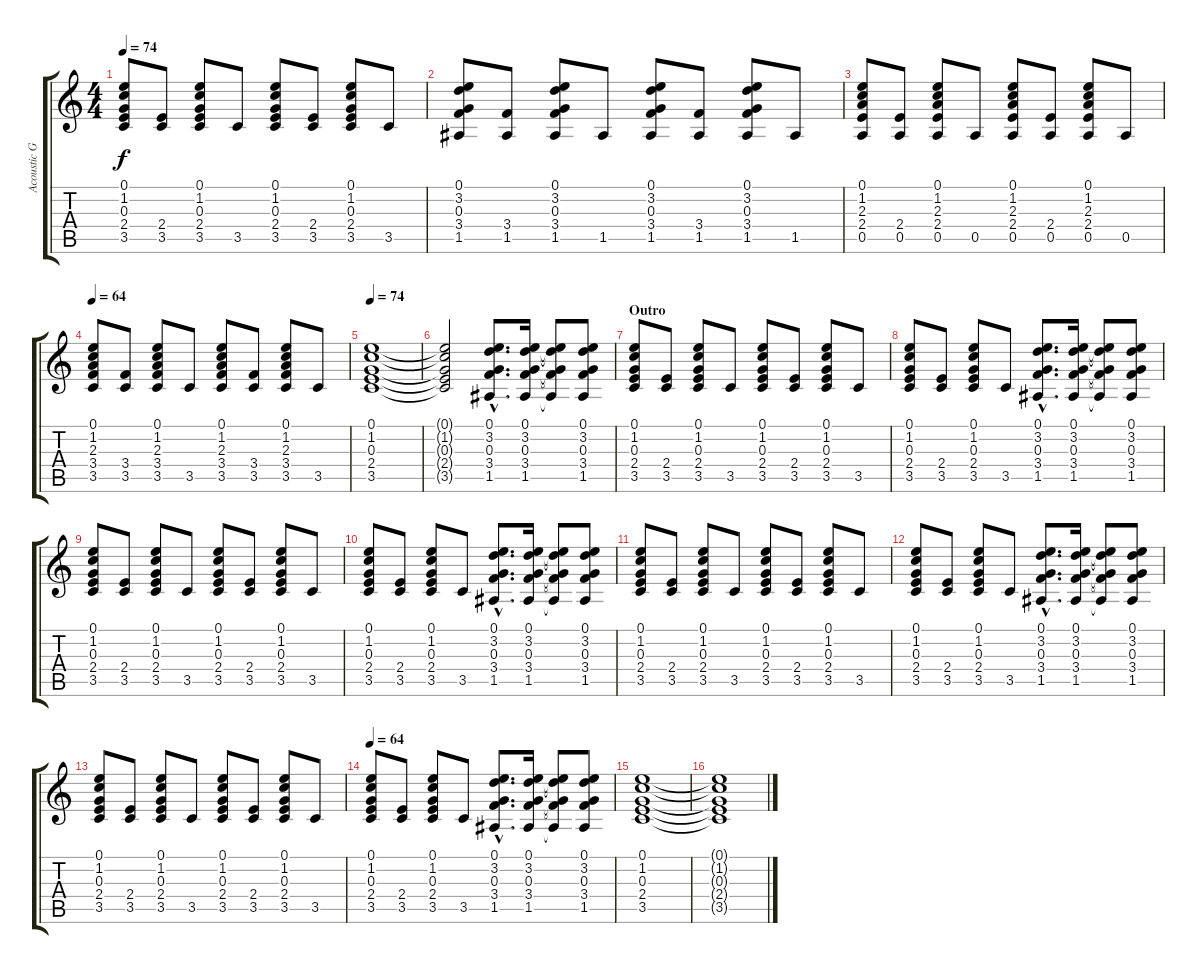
\track ("Acoustic Guitar" "Acoustic G") {instrument acousticguitarsteel}
\staff {score tabs}
\tuning (E4 B3 G3 D3 A2 E2) {hide}
\ts (4 4)
\tempo 74
\clef g2
\ks c
(0.1 1.2 0.3 2.4 3.5).8{dy f} (2.4 3.5).8 (0.1 1.2 0.3 2.4 3.5).8 3.5.8 (0.1 1.2 0.3 2.4 3.5).8 (2.4 3.5).8 (0.1 1.2 0.3 2.4 3.5).8 3.5.8 |
(0.1 3.2 0.3 3.4 1.5).8 (3.4 1.5).8 (0.1 3.2 0.3 3.4 1.5).8 1.5.8 (0.1 3.2 0.3 3.4 1.5).8 (3.4 1.5).8 (0.1 3.2 0.3 3.4 1.5).8 1.5.8 |
(0.1 1.2 2.3 2.4 0.5).8 (2.4 0.5).8 (0.1 1.2 2.3 2.4 0.5).8 0.5.8 (0.1 1.2 2.3 2.4 0.5).8 (2.4 0.5).8 (0.1 1.2 2.3 2.4 0.5).8 0.5.8 |
\tempo 64
(0.1 1.2 2.3 3.4 3.5).8 (3.4 3.5).8 (0.1 1.2 2.3 3.4 3.5).8 3.5.8 (0.1 1.2 2.3 3.4 3.5).8 (3.4 3.5).8 (0.1 1.2 2.3 3.4 3.5).8 3.5.8 |
\tempo 74
(0.1 1.2 0.3 2.4 3.5).1 |
(0.1{t} 1.2{t} 0.3{t} 2.4{t} 3.5{t}).2 (0.1{hac} 3.2{hac} 0.3{hac} 3.4{hac} 1.5{hac}).8{d} (0.1 3.2 0.3 3.4 1.5).16 (0.1{t} 3.2{t} 0.3{t} 3.4{t} 1.5{t}).8 (0.1 3.2 0.3 3.4 1.5).8 |
\section ("" "Outro")
(0.1 1.2 0.3 2.4 3.5).8 (2.4 3.5).8 (0.1 1.2 0.3 2.4 3.5).8 3.5.8 (0.1 1.2 0.3 2.4 3.5).8 (2.4 3.5).8 (0.1 1.2 0.3 2.4 3.5).8 3.5.8 |
(0.1 1.2 0.3 2.4 3.5).8 (2.4 3.5).8 (0.1 1.2 0.3 2.4 3.5).8 3.5.8 (0.1{hac} 3.2{hac} 0.3{hac} 3.4{hac} 1.5{hac}).8{d} (0.1 3.2 0.3 3.4 1.5).16 (0.1{t} 3.2{t} 0.3{t} 3.4{t} 1.5{t}).8 (0.1 3.2 0.3 3.4 1.5).8 |
(0.1 1.2 0.3 2.4 3.5).8 (2.4 3.5).8 (0.1 1.2 0.3 2.4 3.5).8 3.5.8 (0.1 1.2 0.3 2.4 3.5).8 (2.4 3.5).8 (0.1 1.2 0.3 2.4 3.5).8 3.5.8 |
(0.1 1.2 0.3 2.4 3.5).8 (2.4 3.5).8 (0.1 1.2 0.3 2.4 3.5).8 3.5.8 (0.1{hac} 3.2{hac} 0.3{hac} 3.4{hac} 1.5{hac}).8{d} (0.1 3.2 0.3 3.4 1.5).16 (0.1{t} 3.2{t} 0.3{t} 3.4{t} 1.5{t}).8 (0.1 3.2 0.3 3.4 1.5).8 |
(0.1 1.2 0.3 2.4 3.5).8 (2.4 3.5).8 (0.1 1.2 0.3 2.4 3.5).8 3.5.8 (0.1 1.2 0.3 2.4 3.5).8 (2.4 3.5).8 (0.1 1.2 0.3 2.4 3.5).8 3.5.8 |
(0.1 1.2 0.3 2.4 3.5).8 (2.4 3.5).8 (0.1 1.2 0.3 2.4 3.5).8 3.5.8 (0.1{hac} 3.2{hac} 0.3{hac} 3.4{hac} 1.5{hac}).8{d} (0.1 3.2 0.3 3.4 1.5).16 (0.1{t} 3.2{t} 0.3{t} 3.4{t} 1.5{t}).8 (0.1 3.2 0.3 3.4 1.5).8 |
(0.1 1.2 0.3 2.4 3.5).8 (2.4 3.5).8 (0.1 1.2 0.3 2.4 3.5).8 3.5.8 (0.1 1.2 0.3 2.4 3.5).8 (2.4 3.5).8 (0.1 1.2 0.3 2.4 3.5).8 3.5.8 |
\tempo 64
(0.1 1.2 0.3 2.4 3.5).8 (2.4 3.5).8 (0.1 1.2 0.3 2.4 3.5).8 3.5.8 (0.1{hac} 3.2{hac} 0.3{hac} 3.4{hac} 1.5{hac}).8{d} (0.1 3.2 0.3 3.4 1.5).16 (0.1{t} 3.2{t} 0.3{t} 3.4{t} 1.5{t}).8 (0.1 3.2 0.3 3.4 1.5).8 |
(0.1 1.2 0.3 2.4 3.5).1 |
(0.1{t} 1.2{t} 0.3{t} 2.4{t} 3.5{t}).1
